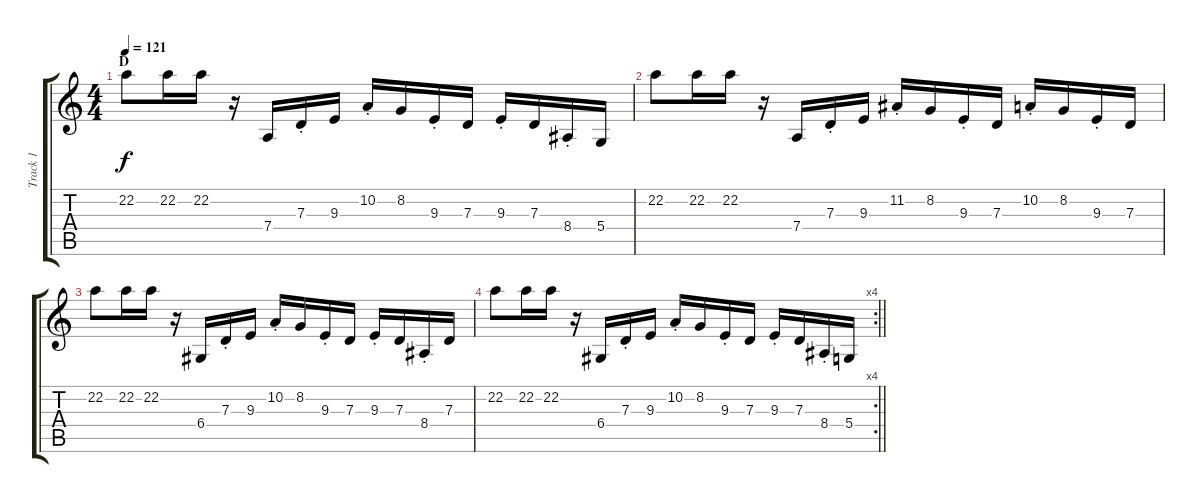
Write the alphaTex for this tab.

\track ("Track 1" "Track 1") {instrument piccolo}
\staff {score tabs}
\tuning (E4 B3 G3 D3 A2 E2) {hide}
\ts (4 4)
\section ("" "D")
\tempo 121
\clef g2
\ks c
22.2.8{dy f} 22.2.16 22.2.16 r.16 7.4.16{instrument electricguitarclean} 7.3{st}.16 9.3.16 10.2{st}.16 8.2.16 9.3{st}.16 7.3.16 9.3{st}.16 7.3.16 8.4{st}.16 5.4.16 |
22.2.8{instrument piccolo} 22.2.16 22.2.16 r.16 7.4.16{instrument electricguitarclean} 7.3{st}.16 9.3.16 11.2{st}.16 8.2.16 9.3{st}.16 7.3.16 10.2{st}.16 8.2.16 9.3{st}.16 7.3.16 |
22.2.8{instrument piccolo} 22.2.16 22.2.16 r.16 6.4.16{instrument electricguitarclean} 7.3{st}.16 9.3.16 10.2{st}.16 8.2.16 9.3{st}.16 7.3.16 9.3{st}.16 7.3.16 8.4{st}.16 7.3.16 |
\rc 4
\barLineRight lightlight
22.2.8{instrument piccolo} 22.2.16 22.2.16 r.16 6.4.16{instrument electricguitarclean} 7.3{st}.16 9.3.16 10.2{st}.16 8.2.16 9.3{st}.16 7.3.16 9.3{st}.16 7.3.16 8.4{st}.16 5.4.16
